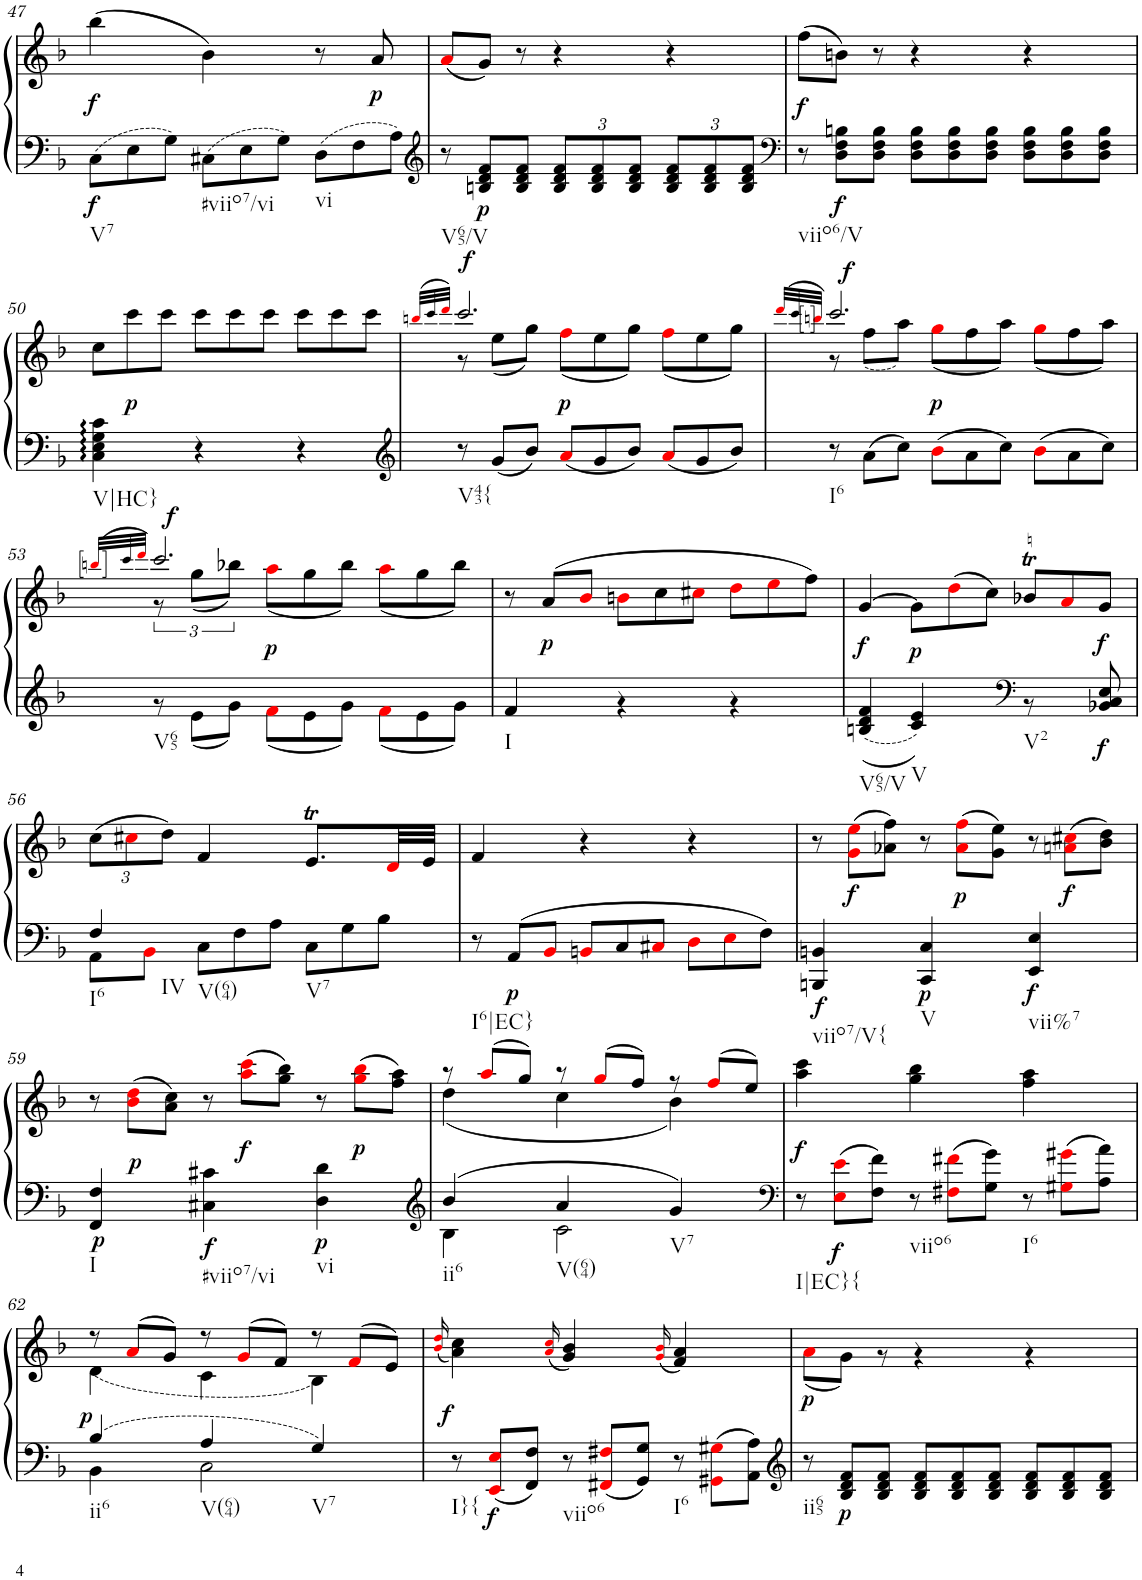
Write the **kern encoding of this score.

**kern	**kern	**dynam
*part1	*part1	*part1
*staff2	*staff1	*staff1/2
*I"Klavier linke Hand	*	*
!!LO:PB:g=z
*clefF4	*clefG2	*
*k[b-]	*k[b-]	*
*M3/4	*M3/4	*
*Xbrackettup	*	*
=47	=47	=47
!LO:TX:b:t=V7	!	!
!	!	!LO:DY:b=2
!	!	!LO:DY:n=1:b
12C\L	(4bb-\	f f
12E\	.	.
12G\J	.	.
!LO:TX:b:t=#viio7/vi	!	!
12C#X\L	4b-\)	.
12E\	.	.
12G\J	.	.
!LO:TX:b:t=vi	!	!
12D\L	8r	.
12F\	.	.
!	!	!LO:DY:n=2:b
.	8a/	p
12A\J	.	.
=48	=48	=48
*clefG2	*	*
*brackettup	*	*
!LO:TX:b:t=V65/V	!	!
12r	(12ai/L	.
!	!	!LO:DY:b=2
12Bn/ 12d/ 12f/L	12g/J)	p
12B/ 12d/ 12f/J	12r	.
*Xbrackettup	*	*
12B/ 12d/ 12f/L	4r	.
12B/ 12d/ 12f/	.	.
12B/ 12d/ 12f/J	.	.
12B/ 12d/ 12f/L	4r	.
12B/ 12d/ 12f/	.	.
12B/ 12d/ 12f/J	.	.
=49	=49	=49
*clefF4	*	*
*brackettup	*	*
!LO:TX:b:t=viio6/V	!	!
!	!	!LO:DY:b
12r	(12ff\L	f
!	!	!LO:DY:b=2
12D\ 12F\ 12Bn\L	12bn\J)	f
12D\ 12F\ 12B\J	12r	.
*Xbrackettup	*	*
12D\ 12F\ 12B\L	4r	.
12D\ 12F\ 12B\	.	.
12D\ 12F\ 12B\J	.	.
12D\ 12F\ 12B\L	4r	.
12D\ 12F\ 12B\	.	.
12D\ 12F\ 12B\J	.	.
!!LO:LB:g=z
=50	=50	=50
*	*^	*
*	*	*Xbrackettup	*
!LO:TX:b:t=V|HC}	!	!	!
4C\: 4E\: 4G\: 4c\:	2.ryy	12cc\L	.
!	!	!	!LO:DY:b
.	.	12ccc\	p
.	.	12ccc\J	.
4r	.	12ccc\L	.
.	.	12ccc\	.
.	.	12ccc\J	.
4r	.	12ccc\L	.
.	.	12ccc\	.
.	.	12ccc\J	.
=51	=51	=51	=51
*clefG2	*	*	*
.	(>32qbbni/LLL	.	.
.	32qccc/	.	.
.	32qdddi/JJJ)	.	.
*brackettup	*	*brackettup	*
!LO:TX:b:t=V43{	!	!	!
!	!	!	!LO:DY:a
12r	2.ccc/	12r	f
12g/L	.	(12ee\L	.
12b-/J	.	12gg\J)	.
*Xbrackettup	*	*Xbrackettup	*
!	!	!	!LO:DY:b
12ai/L	.	(12ffi\L	p
12g/	.	12ee\	.
12b-/J	.	12gg\J)	.
12ai/L	.	(12ffi\L	.
12g/	.	12ee\	.
12b-/J	.	12gg\J)	.
=52	=52	=52	=52
.	(>32qdddi/LLL	.	.
.	32qccc/	.	.
.	32qbbni/JJJ)	.	.
*brackettup	*	*brackettup	*
!LO:TX:b:t=I6	!	!	!
!	!	!	!LO:DY:a
12r	2.ccc/	12r	f
12a\L	.	(12ff\L	.
12cc\J	.	12aa\J)	.
*Xbrackettup	*	*Xbrackettup	*
!	!	!	!LO:DY:b
12b-i\L	.	(12ggi\L	p
12a\	.	12ff\	.
12cc\J	.	12aa\J)	.
12b-i\L	.	(12ggi\L	.
12a\	.	12ff\	.
12cc\J	.	12aa\J)	.
!!LO:LB:g=z	!!
=53	=53	=53	=53
.	(>32qbbni/LLL	.	.
.	32qccc/	.	.
.	32qdddi/JJJ)	.	.
*^	*	*	*
*	*brackettup	*	*brackettup	*
!LO:TX:b:t=V65	!	!	!	!
!	!	!	!	!LO:DY:a
2.ryy	12r	2.ccc/	12r	f
.	12e\L	.	(12gg\L	.
.	12g\J	.	12bb-X\J)	.
*	*	*	*Xbrackettup	*
!	!	!	!	!LO:DY:b
.	12fi\L	.	(12aai\L	p
.	12e\	.	12gg\	.
.	12g\J	.	12bb-\J)	.
.	12fi\L	.	(12aai\L	.
.	12e\	.	12gg\	.
.	12g\J	.	12bb-\J)	.
*	*	*v	*v	*
=54	=54	=54	=54
*	*	*brackettup	*
*	*	*^	*
!LO:TX:b:t=I	!	!	!	!
*	*	*v	*v	*
2.ryy	4f/	12r	.
!	!	!	!LO:DY:b
.	.	(12a/L	p
.	.	12b-i/J	.
*	*	*Xbrackettup	*
.	4r	12bni\L	.
.	.	12cc\	.
.	.	12cc#Xi\J	.
.	4r	12ddi\L	.
.	.	12eei\	.
.	.	12ff\J)	.
=55	=55	=55	=55
!LO:TX:b:t=V65/V	!	!	!
!LO:TX:b:t=V	!	!	!
!	!	!	!LO:DY:b
2ryy	4Bn/ 4d/ 4f/	[4g/	f
!	!	!	!LO:DY:b
.	4c/ 4e/	12g\L]	p
.	.	(12ddi\	.
.	.	12cc\J)	.
*clefF4	*	*	*
!LO:TX:b:t=V2	!	!	!
12ryy	8r	12b-XT/L	.
12ryy	.	12ai/	.
.	8ryy	.	.
!	!	!	!LO:DY:b=2
!	!	!	!LO:DY:n=1:b
12BB-X/ 12C/ 12E/	.	12g/J	f f
!!LO:LB:g=z
=56	=56	=56	=56
!LO:TX:b:t=I6	!	!	!
!LO:TX:b:t=IV	!	!	!
4F/	8AA\L	(12cc\L	.
.	.	12cc#Xi\	.
.	8BB-i\J	.	.
.	.	12dd\J)	.
*Xbrackettup	*	*	*
!LO:TX:b:t=V(64)	!	!	!
12C\L	2ryy	4f/	.
12F\	.	.	.
12A\J	.	.	.
!LO:TX:b:t=V7	!	!	!
12C\L	.	8.et/L	.
12G\	.	.	.
12B-\J	.	.	.
.	.	32di/LL	.
.	.	32e/JJJ	.
*v	*v	*	*
=57	=57	=57
*brackettup	*	*
!LO:TX:b:t=I6|EC}	!	!
12r	4f/	.
!	!	!LO:DY:b=2
12AA/L	.	p
12BB-i/J	.	.
*Xbrackettup	*	*
12BBni/L	4r	.
12C/	.	.
12C#Xi/J	.	.
12Di\L	4r	.
12Ei\	.	.
12F\J	.	.
=58	=58	=58
*	*brackettup	*
!LO:TX:b:t=viio7/V{	!	!
!	!	!LO:DY:b=2
4BBBn/ 4BBn/	12r	f
!	!	!LO:DY:b
.	(12gi\ 12eei\L	f
.	12a-X\ 12ff\J)	.
!LO:TX:b:t=V	!	!
!	!	!LO:DY:b=2
4CC/ 4C/	12r	p
!	!	!LO:DY:b
.	(12a-i\ 12ffi\L	p
.	12g\ 12ee\J)	.
!LO:TX:b:t=vii%7	!	!
!	!	!LO:DY:b=2
4EE/ 4E/	12r	f
!	!	!LO:DY:b
.	(12ani\ 12cc#Xi\L	f
.	12b-\ 12dd\J)	.
!!LO:LB:g=z
=59	=59	=59
!LO:TX:b:t=I	!	!
!	!	!LO:DY:b=2
4FF/ 4F/	12r	p
!	!	!LO:DY:b
.	(12b-i\ 12ddi\L	p
.	12a\ 12cc\J)	.
!LO:TX:b:t=#viio7/vi	!	!
!	!	!LO:DY:b=2
4C#X\ 4c#X\	12r	f
!	!	!LO:DY:b
.	(12aai\ 12ccci\L	f
.	12gg\ 12bb-\J)	.
!LO:TX:b:t=vi	!	!
!	!	!LO:DY:b=2
4D\ 4d\	12r	p
!	!	!LO:DY:b
.	(12ggi\ 12bb-i\L	p
.	12ff\ 12aa\J)	.
=60	=60	=60
*clefG2	*	*
*^	*^	*
!LO:TX:b:t=ii6	!	!	!	!
4b-/	4B-\	12r	(4dd\	.
.	.	(12aai/L	.	.
.	.	12gg/J)	.	.
!LO:TX:b:t=V(64)	!	!	!	!
4a/	2c\	12r	4cc\	.
.	.	(12ggi/L	.	.
.	.	12ff/J)	.	.
!LO:TX:b:t=V7	!	!	!	!
4g/	.	12r	4b-\)	.
.	.	(12ffi/L	.	.
.	.	12ee/J)	.	.
*v	*v	*	*	*
*	*v	*v	*
=61	=61	=61
*clefF4	*	*
*brackettup	*	*
!LO:TX:b:t=I|EC}{	!	!
!	!	!LO:DY:b
12r	4aa\ 4ccc\	f
!	!	!LO:DY:b=2
12Ei\ 12ei\L	.	f
12F\ 12f\J	.	.
!LO:TX:b:t=viio6	!	!
12r	4gg\ 4bb-\	.
12F#Xi\ 12f#Xi\L	.	.
12G\ 12g\J	.	.
!LO:TX:b:t=I6	!	!
12r	4ff\ 4aa\	.
12G#Xi\ 12g#Xi\L	.	.
12A\ 12a\J	.	.
!!LO:LB:g=z
=62	=62	=62
*^	*^	*
!LO:TX:b:t=ii6	!	!	!	!
!	!	!	!	!LO:DY:a=2
4B-/	4BB-\	12r	(4d\	p
.	.	(12ai/L	.	.
.	.	12g/J)	.	.
!LO:TX:b:t=V(64)	!	!	!	!
4A/	2C\	12r	4c\	.
.	.	(12gi/L	.	.
.	.	12f/J)	.	.
!LO:TX:b:t=V7	!	!	!	!
4G/	.	12r	4B-\)	.
.	.	(12fi/L	.	.
.	.	12e/J)	.	.
*v	*v	*	*	*
*	*v	*v	*
=63	=63	=63
.	(16qb-i/ 16qddi/	.
!LO:TX:b:t=I}{	!	!
!	!	!LO:DY:a=2
12r	4a\ 4cc\)	f
!	!	!LO:DY:b=2
12EEi/ 12Ei/L	.	f
12FF/ 12F/J	.	.
.	(16qai/ 16qcci/	.
!LO:TX:b:t=viio6	!	!
12r	4g/ 4b-/)	.
12FF#Xi/ 12F#Xi/L	.	.
12GG/ 12G/J	.	.
.	(16qgi/ 16qb-i/	.
!LO:TX:b:t=I6	!	!
12r	4f/ 4a/)	.
12GG#Xi\ 12G#Xi\L	.	.
12AA\ 12A\J	.	.
=64	=64	=64
*clefG2	*	*
*	*^	*
!LO:TX:b:t=ii65	!	!	!
!	!	!	!LO:DY:b
12r	2.ryy	(<12ai\L	p
!	!	!	!LO:DY:b=2
12B-/ 12d/ 12f/L	.	12g\J)	p
12B-/ 12d/ 12f/J	.	12r	.
*Xbrackettup	*	*	*
12B-/ 12d/ 12f/L	.	4r	.
12B-/ 12d/ 12f/	.	.	.
12B-/ 12d/ 12f/J	.	.	.
12B-/ 12d/ 12f/L	.	4r	.
12B-/ 12d/ 12f/	.	.	.
12B-/ 12d/ 12f/J	.	.	.
*	*v	*v	*
=	=	=
*-	*-	*-
